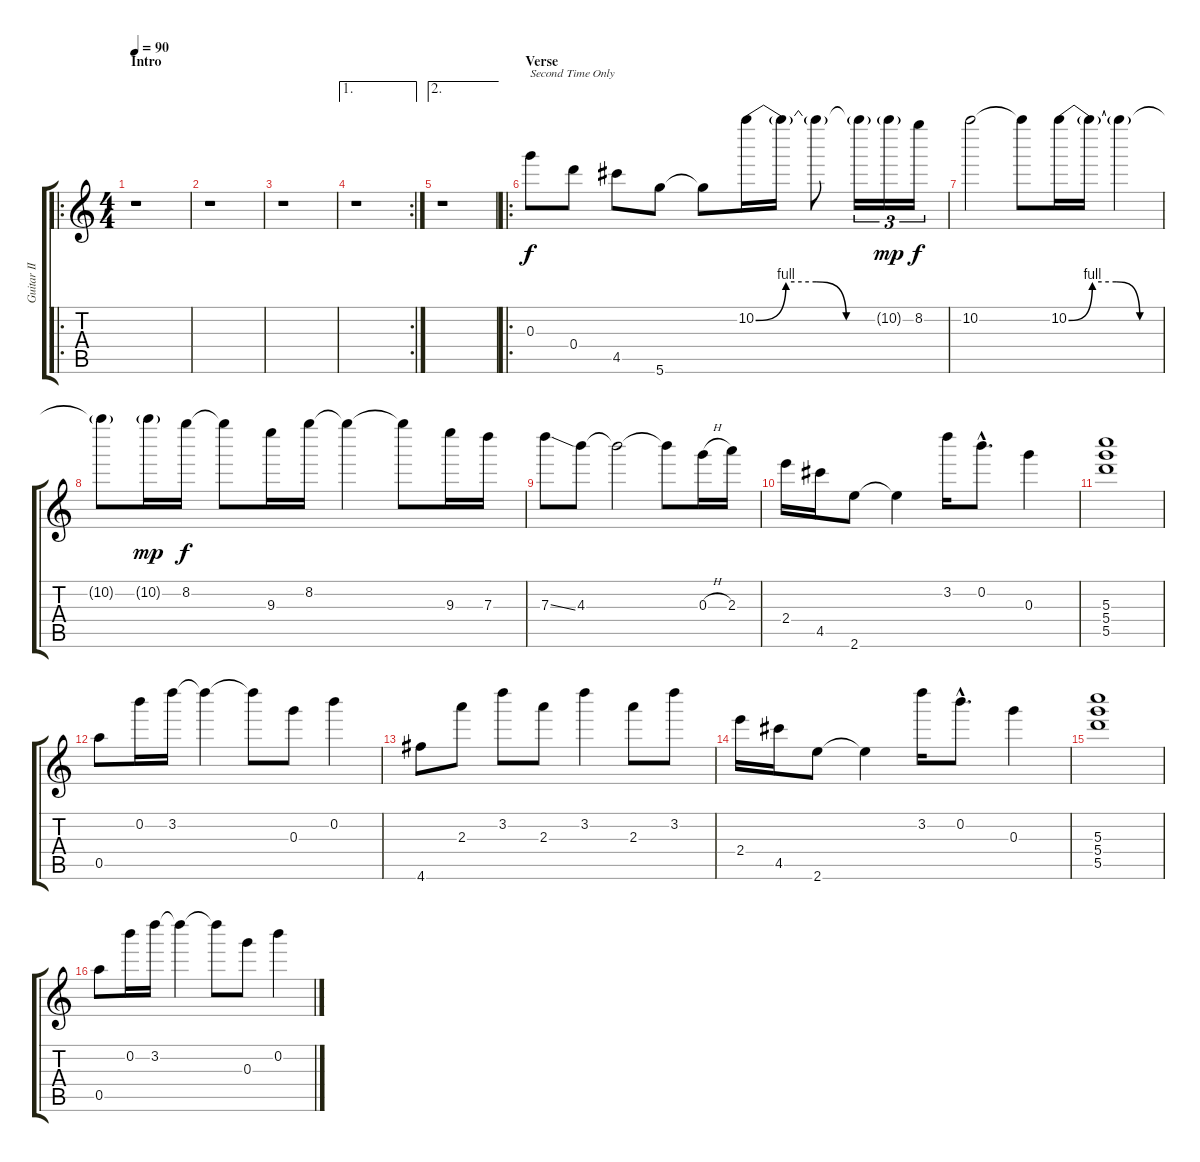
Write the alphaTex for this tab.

\track ("Guitar II (2 Octaves Up)" "Guitar II ") {instrument distortionguitar}
\staff {score tabs}
\tuning (E6 B5 G5 D5 A4 D4) {hide}
\ro
\ts (4 4)
\section ("" "Intro")
\tempo 90
\clef g2
\ks c
r.1{dy f instrument distortionguitar} |
r.1 |
r.1 |
\ae 1
\rc 2
r.1 |
\ae 2
r.1{volume 0} |
\ro
\section ("" "Verse")
0.3.8{txt "Second Time Only"} 0.4.8 4.5.8 5.6.8 5.6{t}.8 10.2{be (custom 0 0 15 4 30 4 45 0 60 0)}.16 10.2{t}.16 10.2{t}.8 10.2{t}.16{tu (3 2)} 10.2{g}.16{tu (3 2) dy mp} 8.2.16{tu (3 2) dy f} |
10.2.2 10.2{t}.8 10.2{be (custom 0 0 15 4 30 4 45 0 60 0)}.16 10.2{t}.16 10.2{t}.4 |
10.2{t}.8 10.2{g}.16{dy mp} 8.2.16{dy f} 8.2{t}.8 9.3.16 8.2.16 8.2{t}.4 8.2{t}.8 9.3.16 7.3.16 |
7.3{ss}.8 4.3.8 4.3{t}.2 4.3{t}.8 0.3{h}.16 2.3.16 |
2.4.16 4.5.16 2.6.8 2.6{t}.4 3.2.16 0.2{hac}.8{d} 0.3.4 |
(5.3 5.4 5.5).1 |
0.5.8 0.2.16 3.2.16 3.2{t}.4 3.2{t}.8 0.3.8 0.2.4 |
4.6.8 2.3.8 3.2.8 2.3.8 3.2.4 2.3.8 3.2.8 |
2.4.16 4.5.16 2.6.8 2.6{t}.4 3.2.16 0.2{hac}.8{d} 0.3.4 |
(5.3 5.4 5.5).1 |
0.5.8 0.2.16 3.2.16 3.2{t}.4 3.2{t}.8 0.3.8 0.2.4
